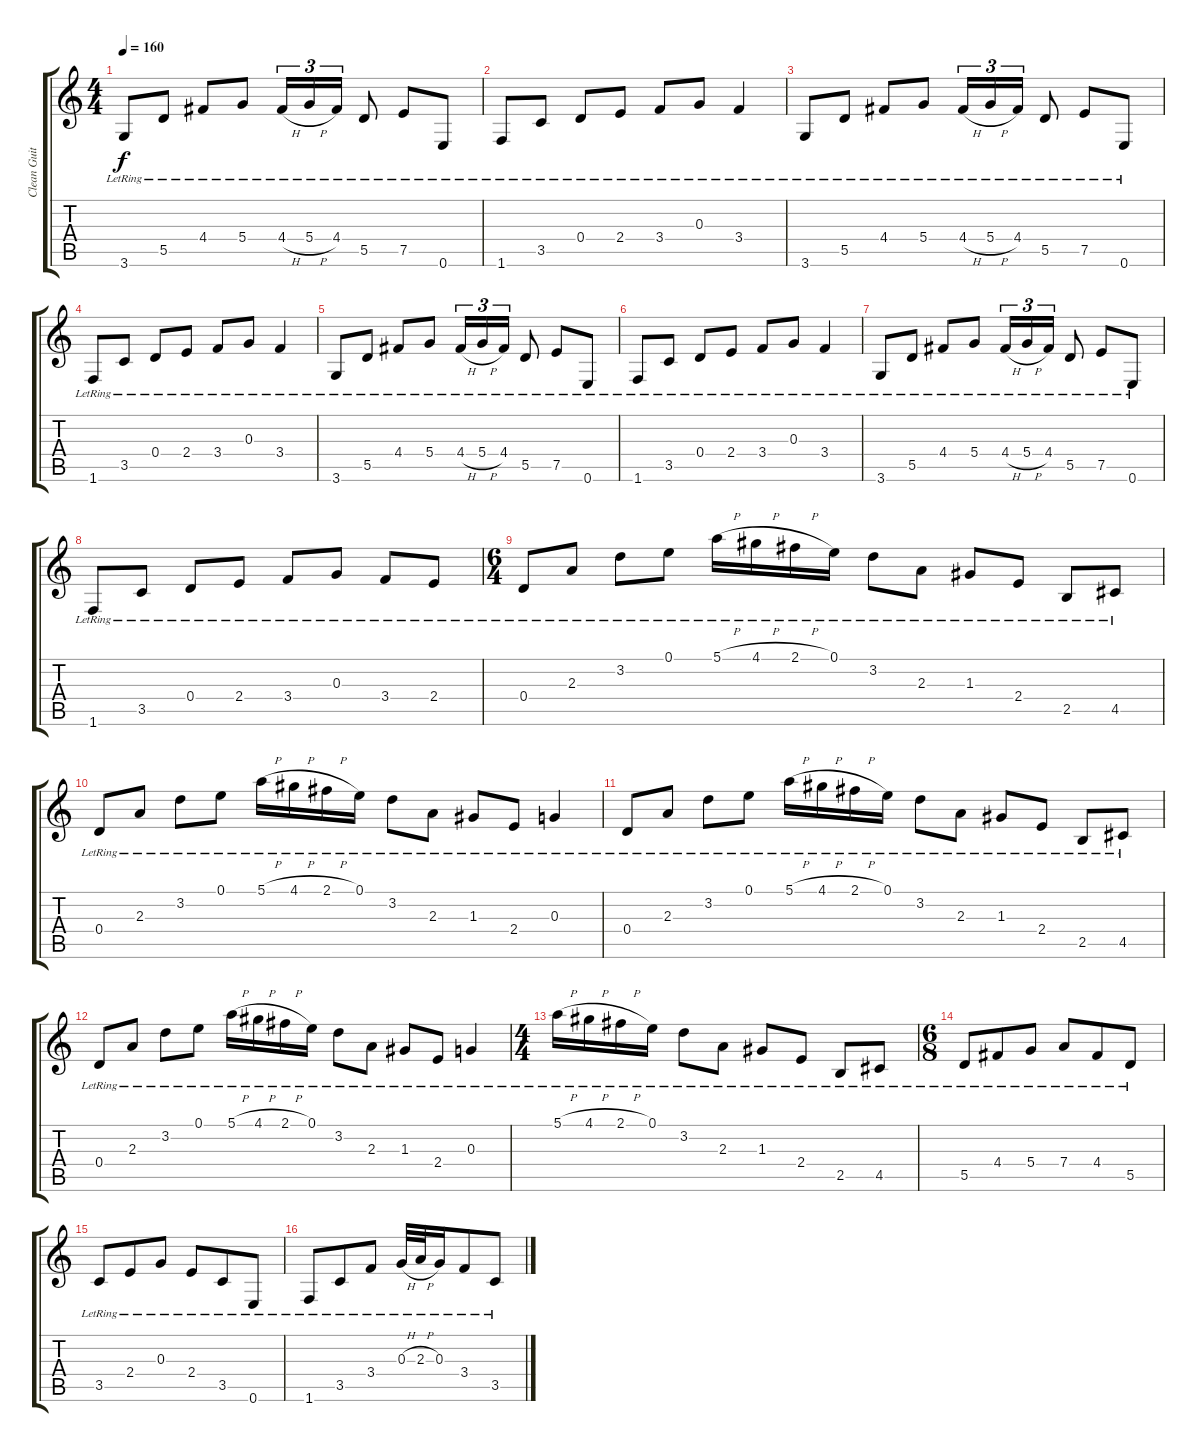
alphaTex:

\track ("Clean Guitar" "Clean Guit") {instrument acousticguitarsteel}
\staff {score tabs}
\tuning (E4 B3 G3 D3 A2 E2) {hide}
\ts (4 4)
\tempo 160
\clef g2
\ks c
3.6{lr}.8{dy f} 5.5{lr}.8 4.4{lr}.8 5.4{lr}.8 4.4{h lr}.16{tu (3 2)} 5.4{h lr}.16{tu (3 2)} 4.4{lr}.16{tu (3 2)} 5.5{lr}.8 7.5{lr}.8 0.6{lr}.8 |
1.6{lr}.8 3.5{lr}.8 0.4{lr}.8 2.4{lr}.8 3.4{lr}.8 0.3{lr}.8 3.4{lr}.4 |
3.6{lr}.8 5.5{lr}.8 4.4{lr}.8 5.4{lr}.8 4.4{h lr}.16{tu (3 2)} 5.4{h lr}.16{tu (3 2)} 4.4{lr}.16{tu (3 2)} 5.5{lr}.8 7.5{lr}.8 0.6{lr}.8 |
1.6{lr}.8 3.5{lr}.8 0.4{lr}.8 2.4{lr}.8 3.4{lr}.8 0.3{lr}.8 3.4{lr}.4 |
3.6{lr}.8 5.5{lr}.8 4.4{lr}.8 5.4{lr}.8 4.4{h lr}.16{tu (3 2)} 5.4{h lr}.16{tu (3 2)} 4.4{lr}.16{tu (3 2)} 5.5{lr}.8 7.5{lr}.8 0.6{lr}.8 |
1.6{lr}.8 3.5{lr}.8 0.4{lr}.8 2.4{lr}.8 3.4{lr}.8 0.3{lr}.8 3.4{lr}.4 |
3.6{lr}.8 5.5{lr}.8 4.4{lr}.8 5.4{lr}.8 4.4{h lr}.16{tu (3 2)} 5.4{h lr}.16{tu (3 2)} 4.4{lr}.16{tu (3 2)} 5.5{lr}.8 7.5{lr}.8 0.6{lr}.8 |
1.6{lr}.8 3.5{lr}.8 0.4{lr}.8 2.4{lr}.8 3.4{lr}.8 0.3{lr}.8 3.4{lr}.8 2.4{lr}.8 |
\ts (6 4)
0.4{lr}.8 2.3{lr}.8 3.2{lr}.8 0.1{lr}.8 5.1{h lr}.16 4.1{h lr}.16 2.1{h lr}.16 0.1{lr}.16 3.2{lr}.8 2.3{lr}.8 1.3{lr}.8 2.4{lr}.8 2.5{lr}.8 4.5{lr}.8 |
0.4{lr}.8 2.3{lr}.8 3.2{lr}.8 0.1{lr}.8 5.1{h lr}.16 4.1{h lr}.16 2.1{h lr}.16 0.1{lr}.16 3.2{lr}.8 2.3{lr}.8 1.3{lr}.8 2.4{lr}.8 0.3{lr}.4 |
0.4{lr}.8 2.3{lr}.8 3.2{lr}.8 0.1{lr}.8 5.1{h lr}.16 4.1{h lr}.16 2.1{h lr}.16 0.1{lr}.16 3.2{lr}.8 2.3{lr}.8 1.3{lr}.8 2.4{lr}.8 2.5{lr}.8 4.5{lr}.8 |
0.4{lr}.8 2.3{lr}.8 3.2{lr}.8 0.1{lr}.8 5.1{h lr}.16 4.1{h lr}.16 2.1{h lr}.16 0.1{lr}.16 3.2{lr}.8 2.3{lr}.8 1.3{lr}.8 2.4{lr}.8 0.3{lr}.4 |
\ts (4 4)
5.1{h lr}.16 4.1{h lr}.16 2.1{h lr}.16 0.1{lr}.16 3.2{lr}.8 2.3{lr}.8 1.3{lr}.8 2.4{lr}.8 2.5{lr}.8 4.5{lr}.8 |
\ts (6 8)
5.5{lr}.8 4.4{lr}.8 5.4{lr}.8 7.4{lr}.8 4.4{lr}.8 5.5{lr}.8 |
3.5{lr}.8 2.4{lr}.8 0.3{lr}.8 2.4{lr}.8 3.5{lr}.8 0.6{lr}.8 |
1.6{lr}.8 3.5{lr}.8 3.4{lr}.8 0.3{h lr}.32 2.3{h lr}.32 0.3{lr}.16 3.4{lr}.8 3.5{lr}.8
